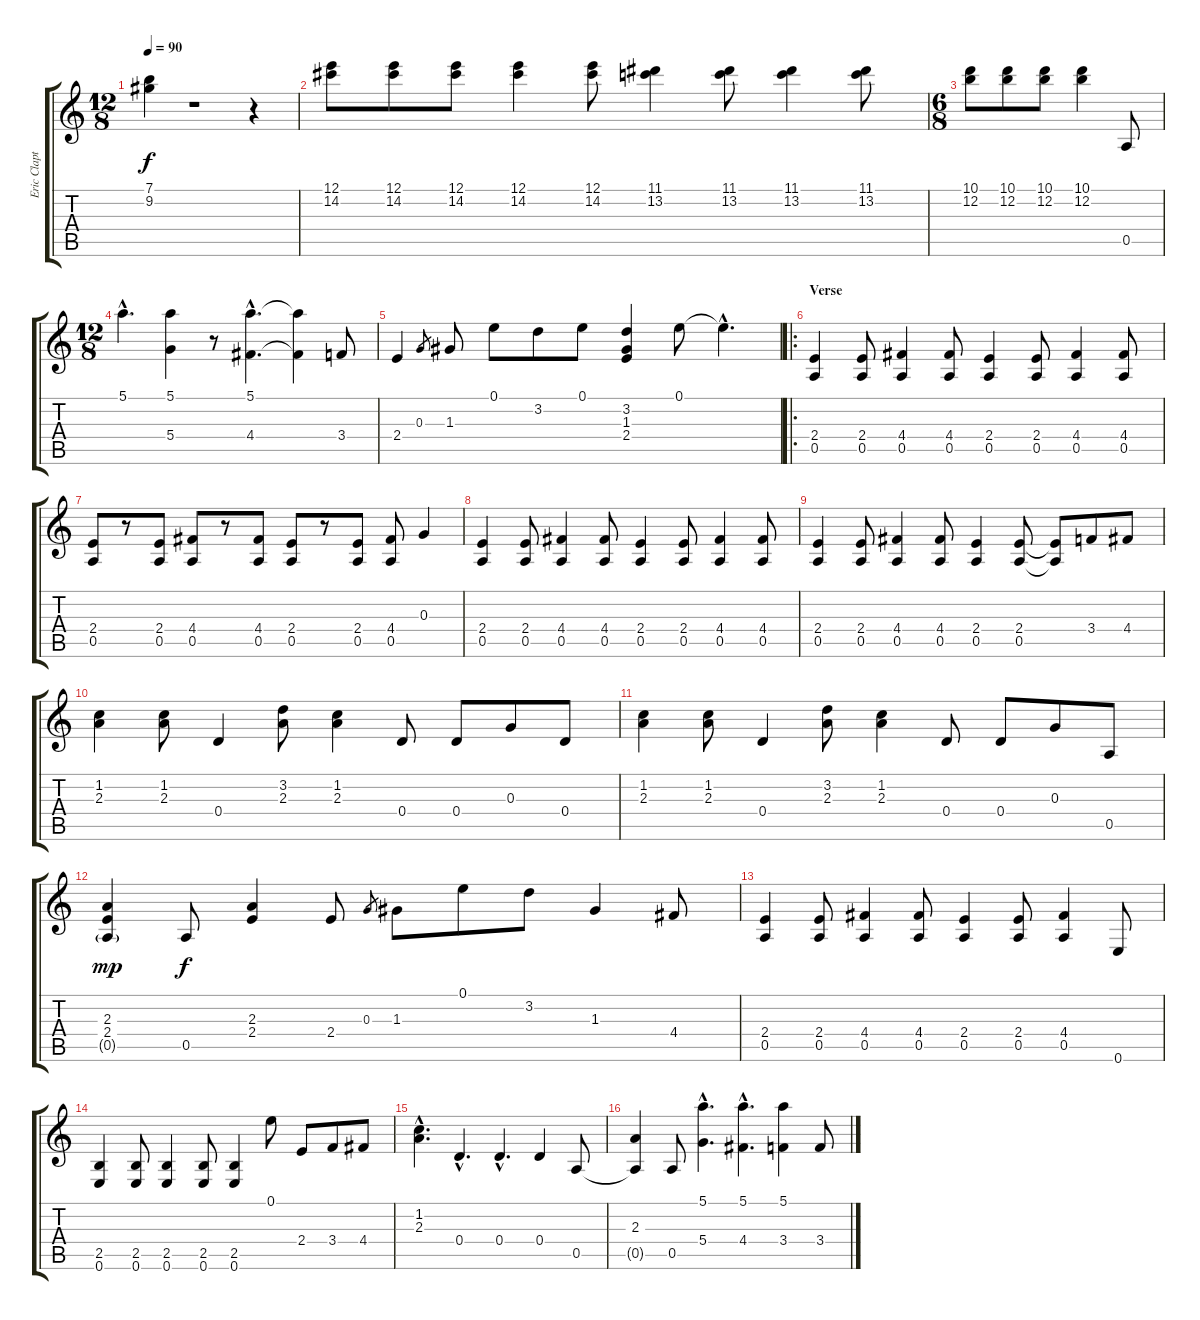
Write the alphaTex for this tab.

\track ("Eric Clapton Guitar I" "Eric Clapt") {instrument acousticguitarnylon}
\staff {score tabs}
\tuning (E4 B3 G3 D3 A2 E2) {hide}
\ts (12 8)
\tempo 90
\clef g2
\ks c
(7.1 9.2).4{dy f instrument acousticguitarnylon} r.1 r.4 |
(12.1 14.2).8 (12.1 14.2).8 (12.1 14.2).8 (12.1 14.2).4 (12.1 14.2).8 (11.1 13.2).4 (11.1 13.2).8 (11.1 13.2).4 (11.1 13.2).8 |
\ts (6 8)
(10.1 12.2).8 (10.1 12.2).8 (10.1 12.2).8 (10.1 12.2).4 0.5.8 |
\ts (12 8)
5.1{hac}.4{d} (5.1 5.4).4 r.8 (5.1{hac} 4.4{hac}).4{d} (5.1{t} 4.4{t}).4 3.4.8 |
2.4.4 0.3.8{gr} 1.3.8 0.1.8 3.2.8 0.1.8 (3.2 1.3 2.4).4 0.1.8 0.1{hac t}.4{d} |
\ro
\section ("" "Verse")
(2.4 0.5).4 (2.4 0.5).8 (4.4 0.5).4 (4.4 0.5).8 (2.4 0.5).4 (2.4 0.5).8 (4.4 0.5).4 (4.4 0.5).8 |
(2.4 0.5).8 r.8 (2.4 0.5).8 (4.4 0.5).8 r.8 (4.4 0.5).8 (2.4 0.5).8 r.8 (2.4 0.5).8 (4.4 0.5).8 0.3.4 |
(2.4 0.5).4 (2.4 0.5).8 (4.4 0.5).4 (4.4 0.5).8 (2.4 0.5).4 (2.4 0.5).8 (4.4 0.5).4 (4.4 0.5).8 |
(2.4 0.5).4 (2.4 0.5).8 (4.4 0.5).4 (4.4 0.5).8 (2.4 0.5).4 (2.4 0.5).8 (2.4{t} 0.5{t}).8 3.4.8 4.4.8 |
(1.2 2.3).4 (1.2 2.3).8 0.4.4 (3.2 2.3).8 (1.2 2.3).4 0.4.8 0.4.8 0.3.8 0.4.8 |
(1.2 2.3).4 (1.2 2.3).8 0.4.4 (3.2 2.3).8 (1.2 2.3).4 0.4.8 0.4.8 0.3.8 0.5.8 |
(2.3 2.4 0.5{g}).4{dy mp} 0.5.8{dy f} (2.3 2.4).4 2.4.8 0.3.8{gr} 1.3.8 0.1.8 3.2.8 1.3.4 4.4.8 |
(2.4 0.5).4 (2.4 0.5).8 (4.4 0.5).4 (4.4 0.5).8 (2.4 0.5).4 (2.4 0.5).8 (4.4 0.5).4 0.6.8 |
(2.5 0.6).4 (2.5 0.6).8 (2.5 0.6).4 (2.5 0.6).8 (2.5 0.6).4 0.1.8 2.4.8 3.4.8 4.4.8 |
(1.2{hac} 2.3{hac}).4{d} 0.4{hac}.4{d} 0.4{hac}.4{d} 0.4.4 0.5.8 |
(2.3 0.5{t}).4 0.5.8 (5.1{hac} 5.4{hac}).4{d} (5.1{hac} 4.4{hac}).4{d} (5.1 3.4).4 3.4.8
